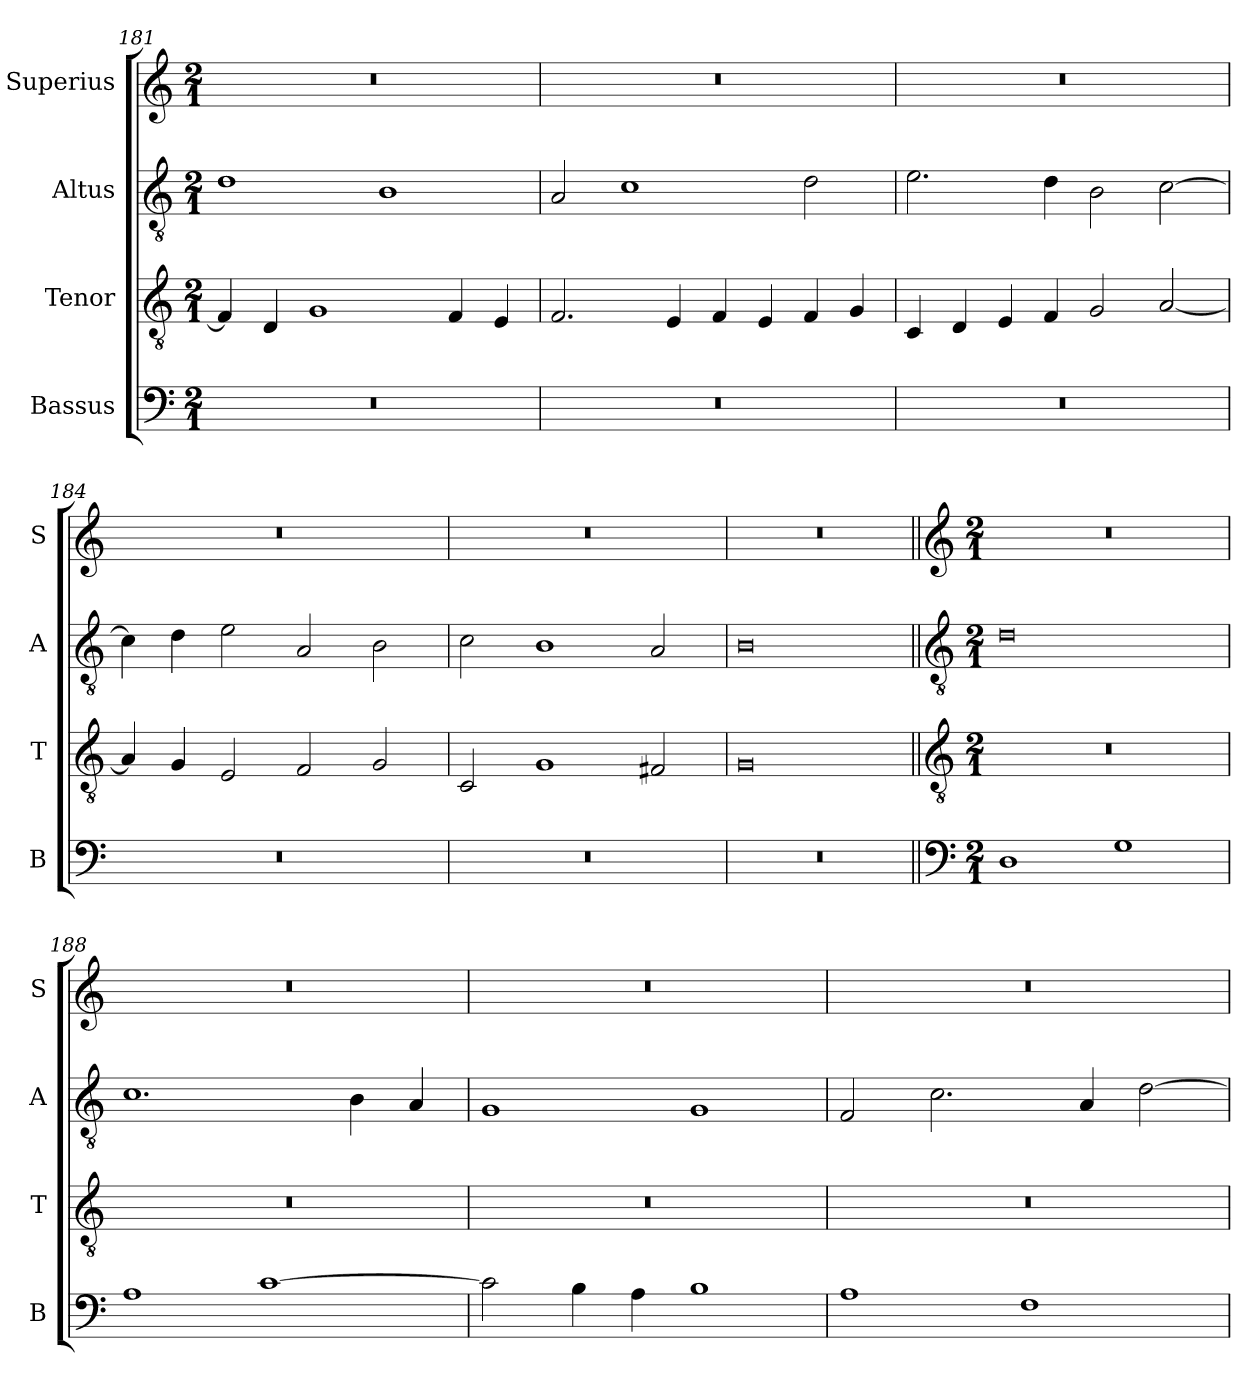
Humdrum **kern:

**kern	**kern	**kern	**kern
*part4	*part3	*part2	*part1
*staff4	*staff3	*staff2	*staff1
*I"Bassus	*I"Tenor	*I"Altus	*I"Superius
*I'B	*I'T	*I'A	*I'S
*clefF4	*clefGv2	*clefGv2	*clefG2
*k[]	*k[]	*k[]	*k[]
*M2/1	*M2/1	*M2/1	*M2/1
=181	=181	=181	=181
0r	4F/]	1d	0r
.	4D/	.	.
.	1G	.	.
.	.	1B	.
.	4F/	.	.
.	4E/	.	.
=182	=182	=182	=182
0r	2.F/	2A/	0r
.	.	1c	.
.	4E/	.	.
.	4F/	.	.
.	4E/	.	.
.	4F/	2d\	.
.	4G/	.	.
=183	=183	=183	=183
0r	4C/	2.e\	0r
.	4D/	.	.
.	4E/	.	.
.	4F/	4d\	.
.	2G/	2B\	.
.	[2A/	[2c\	.
=184	=184	=184	=184
0r	4A/]	4c\]	0r
.	4G/	4d\	.
.	2E/	2e\	.
.	2F/	2A/	.
.	2G/	2B\	.
=185	=185	=185	=185
0r	2C/	2c\	0r
.	1G	1B	.
.	2F#X/	2A/	.
=186	=186	=186	=186
0r	0G	0B	0r
!!LO:LB:g=z
=187||	=187||	=187||	=187||
*clefF4	*clefGv2	*clefGv2	*clefG2
*k[]	*k[]	*k[]	*k[]
*M2/1	*M2/1	*M2/1	*M2/1
1D	0r	0d	0r
1G	.	.	.
=188	=188	=188	=188
1A	0r	1.c	0r
[1c	.	.	.
.	.	4B\	.
.	.	4A/	.
=189	=189	=189	=189
2c\]	0r	1G	0r
4B\	.	.	.
4A\	.	.	.
1B	.	1G	.
=190	=190	=190	=190
1A	0r	2F/	0r
.	.	2.c\	.
1F	.	.	.
.	.	4A/	.
.	.	[2d\	.
=	=	=	=
*-	*-	*-	*-
